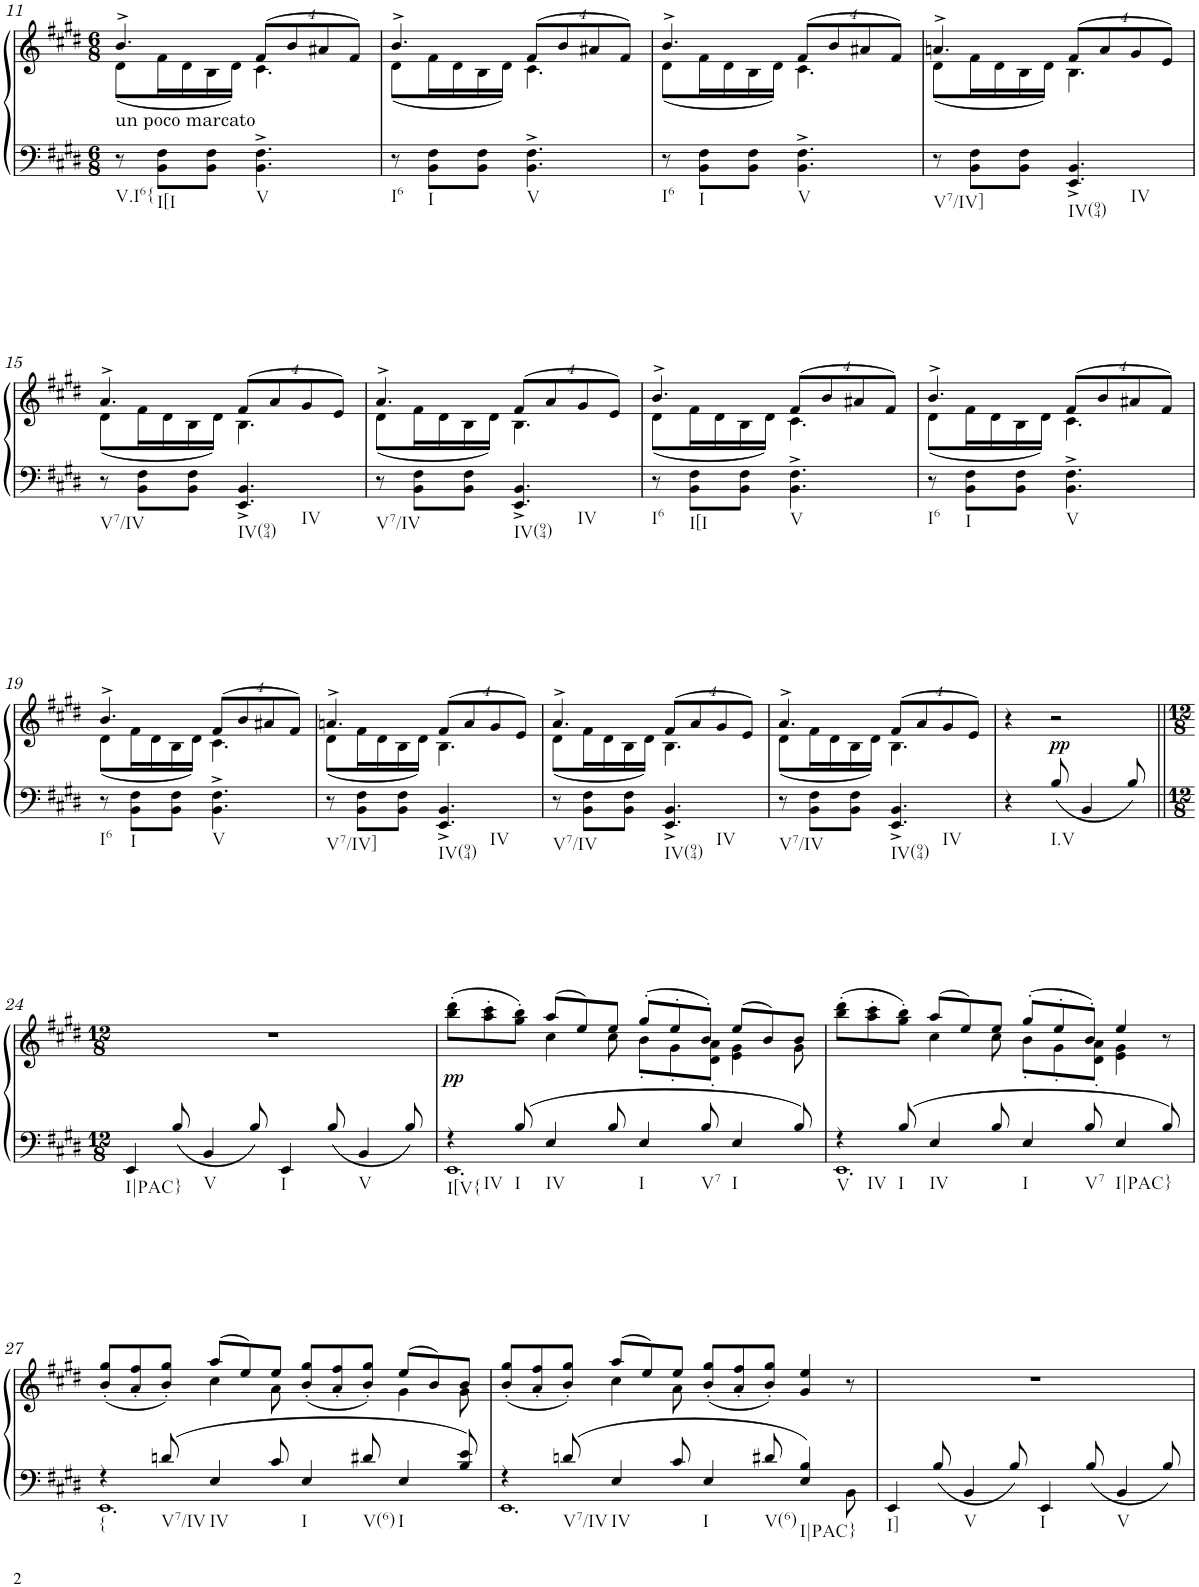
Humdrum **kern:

**kern	**kern	**dynam
*part1	*part1	*part1
*staff2	*staff1	*staff1/2
*I"Piano	*	*
*I'Pno.	*	*
!!LO:PB:g=z
*clefF4	*clefG2	*
*k[f#c#g#d#]	*k[f#c#g#d#]	*
*M6/8	*M6/8	*
=11	=11	=11
*	*^	*
!	!LO:TX:b:t=un poco marcato	!	!
!LO:TX:b:t=V.I6{	!	!	!
8r	4.b^/	(8d#\L	.
!LO:TX:b:t=I[I	!	!	!
8BB\ 8F#\L	.	16f#\L	.
.	.	16d#\	.
8BB\ 8F#\J	.	16B\	.
.	.	16d#\JJ)	.
*	*Xbrackettup	*	*
!LO:TX:b:t=V	!	!	!
4.BB\^ 4.F#\^	(32%3f#/L	4.c#\	.
.	32%3b/	.	.
.	32%3a#X/	.	.
.	32%3f#/J)	.	.
=12	=12	=12	=12
!LO:TX:b:t=I6	!	!	!
8r	4.b^/	(8d#\L	.
!LO:TX:b:t=I	!	!	!
8BB\ 8F#\L	.	16f#\L	.
.	.	16d#\	.
8BB\ 8F#\J	.	16B\	.
.	.	16d#\JJ)	.
!LO:TX:b:t=V	!	!	!
4.BB\^ 4.F#\^	(32%3f#/L	4.c#\	.
.	32%3b/	.	.
.	32%3a#X/	.	.
.	32%3f#/J)	.	.
=13	=13	=13	=13
!LO:TX:b:t=I6	!	!	!
8r	4.b^/	(8d#\L	.
!LO:TX:b:t=I	!	!	!
8BB\ 8F#\L	.	16f#\L	.
.	.	16d#\	.
8BB\ 8F#\J	.	16B\	.
.	.	16d#\JJ)	.
!LO:TX:b:t=V	!	!	!
4.BB\^ 4.F#\^	(32%3f#/L	4.c#\	.
.	32%3b/	.	.
.	32%3a#X/	.	.
.	32%3f#/J)	.	.
=14	=14	=14	=14
!LO:TX:b:t=V7/IV]	!	!	!
8r	4.an^/	(8d#\L	.
8BB\ 8F#\L	.	16f#\L	.
.	.	16d#\	.
8BB\ 8F#\J	.	16B\	.
.	.	16d#\JJ)	.
!LO:TX:b:t=IV(94)	!	!	!
!LO:TX:b:t=IV	!	!	!
4.EE/^ 4.BB/^	(32%3f#/L	4.B\	.
.	32%3a/	.	.
.	32%3g#/	.	.
.	32%3e/J)	.	.
!!LO:LB:g=z	!!
=15	=15	=15	=15
!LO:TX:b:t=V7/IV	!	!	!
8r	4.a^/	(8d#\L	.
8BB\ 8F#\L	.	16f#\L	.
.	.	16d#\	.
8BB\ 8F#\J	.	16B\	.
.	.	16d#\JJ)	.
!LO:TX:b:t=IV(94)	!	!	!
!LO:TX:b:t=IV	!	!	!
4.EE/^ 4.BB/^	(32%3f#/L	4.B\	.
.	32%3a/	.	.
.	32%3g#/	.	.
.	32%3e/J)	.	.
=16	=16	=16	=16
!LO:TX:b:t=V7/IV	!	!	!
8r	4.a^/	(8d#\L	.
8BB\ 8F#\L	.	16f#\L	.
.	.	16d#\	.
8BB\ 8F#\J	.	16B\	.
.	.	16d#\JJ)	.
!LO:TX:b:t=IV(94)	!	!	!
!LO:TX:b:t=IV	!	!	!
4.EE/^ 4.BB/^	(32%3f#/L	4.B\	.
.	32%3a/	.	.
.	32%3g#/	.	.
.	32%3e/J)	.	.
=17	=17	=17	=17
!LO:TX:b:t=I6	!	!	!
8r	4.b^/	(8d#\L	.
!LO:TX:b:t=I[I	!	!	!
8BB\ 8F#\L	.	16f#\L	.
.	.	16d#\	.
8BB\ 8F#\J	.	16B\	.
.	.	16d#\JJ)	.
!LO:TX:b:t=V	!	!	!
4.BB\^ 4.F#\^	(32%3f#/L	4.c#\	.
.	32%3b/	.	.
.	32%3a#X/	.	.
.	32%3f#/J)	.	.
=18	=18	=18	=18
!LO:TX:b:t=I6	!	!	!
8r	4.b^/	(8d#\L	.
!LO:TX:b:t=I	!	!	!
8BB\ 8F#\L	.	16f#\L	.
.	.	16d#\	.
8BB\ 8F#\J	.	16B\	.
.	.	16d#\JJ)	.
!LO:TX:b:t=V	!	!	!
4.BB\^ 4.F#\^	(32%3f#/L	4.c#\	.
.	32%3b/	.	.
.	32%3a#X/	.	.
.	32%3f#/J)	.	.
!!LO:LB:g=z	!!
=19	=19	=19	=19
!LO:TX:b:t=I6	!	!	!
8r	4.b^/	(8d#\L	.
!LO:TX:b:t=I	!	!	!
8BB\ 8F#\L	.	16f#\L	.
.	.	16d#\	.
8BB\ 8F#\J	.	16B\	.
.	.	16d#\JJ)	.
!LO:TX:b:t=V	!	!	!
4.BB\^ 4.F#\^	(32%3f#/L	4.c#\	.
.	32%3b/	.	.
.	32%3a#X/	.	.
.	32%3f#/J)	.	.
=20	=20	=20	=20
!LO:TX:b:t=V7/IV]	!	!	!
8r	4.an^/	(8d#\L	.
8BB\ 8F#\L	.	16f#\L	.
.	.	16d#\	.
8BB\ 8F#\J	.	16B\	.
.	.	16d#\JJ)	.
!LO:TX:b:t=IV(94)	!	!	!
!LO:TX:b:t=IV	!	!	!
4.EE/^ 4.BB/^	(32%3f#/L	4.B\	.
.	32%3a/	.	.
.	32%3g#/	.	.
.	32%3e/J)	.	.
=21	=21	=21	=21
!LO:TX:b:t=V7/IV	!	!	!
8r	4.a^/	(8d#\L	.
8BB\ 8F#\L	.	16f#\L	.
.	.	16d#\	.
8BB\ 8F#\J	.	16B\	.
.	.	16d#\JJ)	.
!LO:TX:b:t=IV(94)	!	!	!
!LO:TX:b:t=IV	!	!	!
4.EE/^ 4.BB/^	(32%3f#/L	4.B\	.
.	32%3a/	.	.
.	32%3g#/	.	.
.	32%3e/J)	.	.
=22	=22	=22	=22
!LO:TX:b:t=V7/IV	!	!	!
8r	4.a^/	(8d#\L	.
8BB\ 8F#\L	.	16f#\L	.
.	.	16d#\	.
8BB\ 8F#\J	.	16B\	.
.	.	16d#\JJ)	.
!LO:TX:b:t=IV(94)	!	!	!
!LO:TX:b:t=IV	!	!	!
4.EE/^ 4.BB/^	(32%3f#/L	4.B\	.
.	32%3a/	.	.
.	32%3g#/	.	.
.	32%3e/J)	.	.
*	*v	*v	*
=23	=23	=23
4r	4r	.
!LO:TX:b:t=I.V	!	!
!	!	!LO:DY:a=2
8B/	2r	pp
4BB/	.	.
8B/	.	.
!!LO:LB:g=z
=24||	=24||	=24||
*M12/8	*M12/8	*
!LO:TX:b:t=I|PAC}	!	!
4EE/	1.r	.
8B/	.	.
!LO:TX:b:t=V	!	!
4BB/	.	.
8B/	.	.
!LO:TX:b:t=I	!	!
4EE/	.	.
8B/	.	.
!LO:TX:b:t=V	!	!
4BB/	.	.
8B/	.	.
=25	=25	=25
*^	*^	*
!LO:TX:b:t=I[V{	!	!	!	!
!LO:TX:b:t=IV	!	!	!	!
!	!	!	!	!LO:DY:b
4r	1.EE	(>8bb\' 8ddd#\'L	4.ryy	pp
.	.	8aa\' 8ccc#\'	.	.
!LO:TX:b:t=I	!	!	!	!
8B/	.	8gg#\' 8bb\'J)	.	.
!LO:TX:b:t=IV	!	!	!	!
4E/	.	(8aa/L	4cc#\	.
.	.	8ee/)	.	.
8B/	.	8ee/J	8cc#\	.
!LO:TX:b:t=I	!	!	!	!
4E/	.	(8gg#'/L	8b'\L	.
.	.	8ee'/	8g#'\	.
!LO:TX:b:t=V7	!	!	!	!
8B/	.	8b'/J)	8d#\' 8a\'J	.
!LO:TX:b:t=I	!	!	!	!
4E/	.	(8ee/L	4e\ 4g#\	.
.	.	8b/)	.	.
8B/	.	8b/J	8g#\	.
=26	=26	=26	=26	=26
!LO:TX:b:t=V	!	!	!	!
!LO:TX:b:t=IV	!	!	!	!
4r	1.EE	(>8bb\' 8ddd#\'L	4.ryy	.
.	.	8aa\' 8ccc#\'	.	.
!LO:TX:b:t=I	!	!	!	!
8B/	.	8gg#\' 8bb\'J)	.	.
!LO:TX:b:t=IV	!	!	!	!
4E/	.	(8aa/L	4cc#\	.
.	.	8ee/)	.	.
8B/	.	8ee/J	8cc#\	.
!LO:TX:b:t=I	!	!	!	!
4E/	.	(8gg#'/L	8b'\L	.
.	.	8ee'/	8g#'\	.
!LO:TX:b:t=V7	!	!	!	!
8B/	.	8b'/J)	8d#\' 8a\'J	.
!LO:TX:b:t=I|PAC}	!	!	!	!
4E/	.	4ee/	4e\ 4g#\	.
8B/	.	8r	8ryy	.
!!LO:LB:g=z	!!
=27	=27	=27	=27	=27
!LO:TX:b:t=V7/IV	!	!	!	!
4r	1.EE	(8b/' 8gg#/'L	4.ryy	.
.	.	8a/' 8ff#/'	.	.
!LO:TX:b:t=IV	!	!	!	!
8dn/	.	8b/' 8gg#/'J)	.	.
!LO:TX:b:t=I	!	!	!	!
4E/	.	(8aa/L	4cc#\	.
.	.	8ee/)	.	.
8c#/	.	8ee/J	8a\	.
!LO:TX:b:t=V(6)	!	!	!	!
4E/	.	(8b/' 8gg#/'L	4.ryy	.
.	.	8a/' 8ff#/'	.	.
!LO:TX:b:t=I	!	!	!	!
8d#X/	.	8b/' 8gg#/'J)	.	.
!LO:TX:b:t={	!	!	!	!
4E/	.	(8ee/L	4g#\	.
.	.	8b/)	.	.
8B/ 8e/	.	8b/J	8g#\	.
=28	=28	=28	=28	=28
4r	1.EE	(8b/' 8gg#/'L	4.ryy	.
.	.	8a/' 8ff#/'	.	.
!LO:TX:b:t=V7/IV	!	!	!	!
8dn/	.	8b/' 8gg#/'J)	.	.
!LO:TX:b:t=IV	!	!	!	!
4E/	.	(8aa/L	4cc#\	.
.	.	8ee/)	.	.
8c#/	.	8ee/J	8a\	.
!LO:TX:b:t=I	!	!	!	!
4E/	.	(8b/' 8gg#/'L	4.ryy	.
.	.	8a/' 8ff#/'	.	.
!LO:TX:b:t=V(6)	!	!	!	!
8d#X/	.	8b/' 8gg#/'J)	.	.
!LO:TX:b:t=I|PAC}	!	!	!	!
4E/ 4B/	.	4g#/ 4ee/	4.ryy	.
8BB\	.	8r	.	.
*v	*v	*	*	*
*	*v	*v	*
=29	=29	=29
!LO:TX:b:t=I]	!	!
4EE/	1.r	.
8B/	.	.
!LO:TX:b:t=V	!	!
4BB/	.	.
8B/	.	.
!LO:TX:b:t=I	!	!
4EE/	.	.
8B/	.	.
!LO:TX:b:t=V	!	!
4BB/	.	.
8B/	.	.
=	=	=
*-	*-	*-
